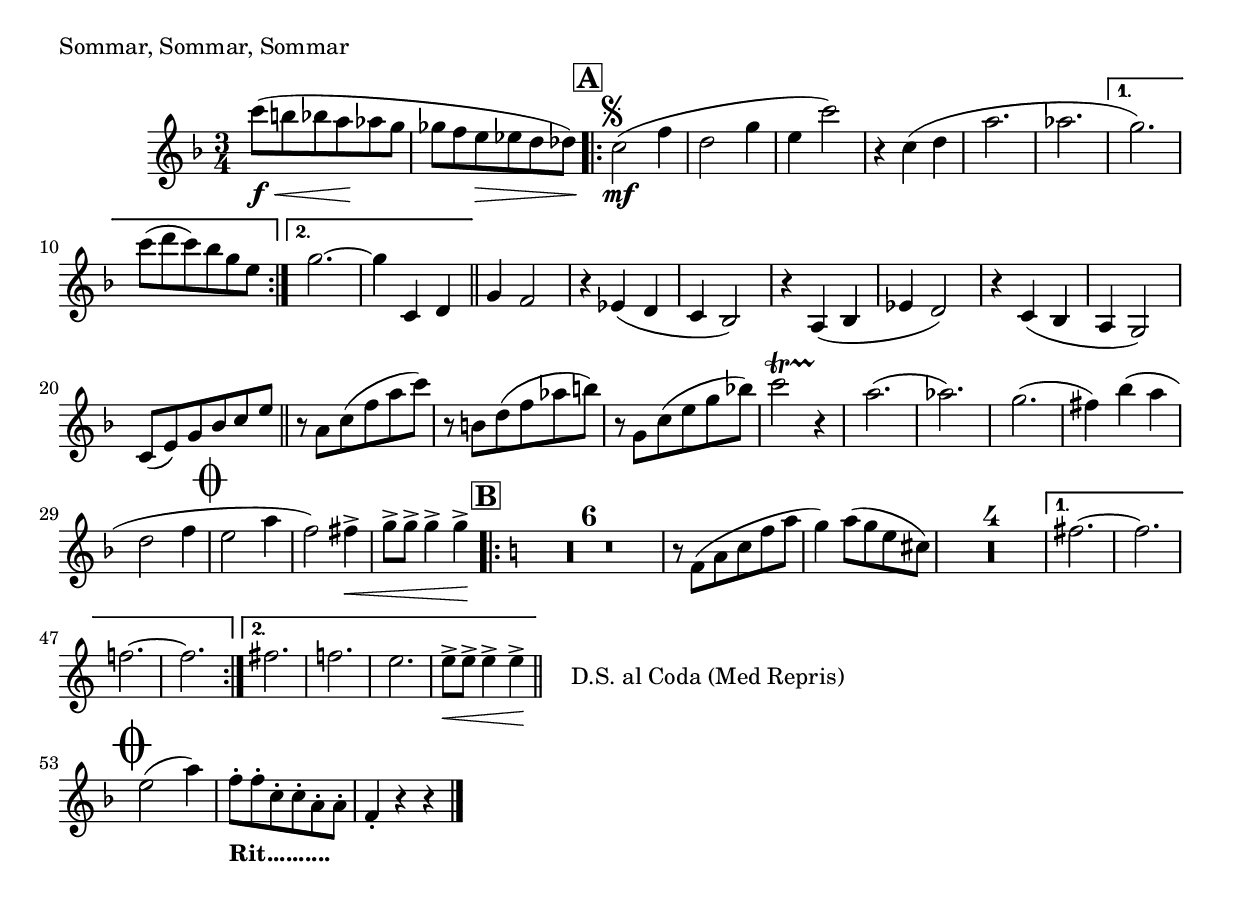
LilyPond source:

\version "2.18.0"
% When ready to include in collection: 1. Comment out paper.
% 				       2. Create include file of relative and
%					  header.
%Comment out from here
%{
#(ly:set-option 'point-and-click #t)
#(set-default-paper-size "a5" 'landscape)
#(set-global-staff-size 18) % set staff-size when ready to print

\include "Marsch_format.ly"

%...to here
%}
  \score {

    % Svenska Polisens Marscher: 1. Sommar, sommar, sommar    
    \relative c''' {
    	    \time 3/4 \key f \major \clef treble
    	    \compressFullBarRests
    	    \set Score.markFormatter = #format-mark-box-alphabet
    	    \override DynamicLineSpanner #'staff-padding = #2
    	    \set Staff.explicitKeySignatureVisibility = #begin-of-line-visible
    	    c8\f\< (b bes a\! aes g |ges f e\> ees d des\!)
    	    
% Rehersal mark A
	\mark \default

        \repeat volta 2 {
        c2\mf^\markup {\bold \musicglyph #"scripts.segno" } 
        (f4 |d2 g4 |e c'2) |r4 c, (d |a'2.  |aes
        }
        \alternative {
        	{g )|c8 (d c) bes g e}
        	{g2.~ |g4 c,, d \bar "||"}
        }
        
        g f2 |r4 ees (d |c bes2) |r4 a (bes |ees d2) |r4 c (bes | a g2) 
        c8 (e) g bes c e \bar "||"
        r8 a, c (f a c) |r8 b, d (f aes b) | r g, c (e g bes!) 
        c2\startTrillSpan r4\stopTrillSpan |a2. ( |aes) |g (|fis4) bes (a
        d,2 f4 
        
        \once \override Score.RehearsalMark.font-size = #4
        \mark \markup { \musicglyph #"scripts.coda" }

        e2 a4 |f2) fis4->\< |g8-> g-> g4-> g->\!
        
% Rehersal mark B
        \mark #2
        \key c \major
        \repeat volta 2 {
        	R2.*6 |r8 f, (a c f a |g4) a8 (g e cis) | R2.*4
        }
        \alternative {
        	{fis2.~ fis f!~ f}
        	{fis2. f! |e |e8->\< e-> e4-> e->\! 
        	 \bar "||"}
        }
    % \cadenzaOn will suppress the bar count and \stopStaff removes the staff lines.
    \cadenzaOn
      \stopStaff
        \once \override TextScript.extra-offset = #'( 2 . -3.5 )
        | s1*0^\markup { D.S. al Coda (Med Repris)} 

        % Increasing the unfold counter will expand the staff-free space
       \repeat unfold 20 {
          s4 s4 s4 s4 s4 s4 s4
          \bar "" }
        % Resume bar count and show staff lines again
     \startStaff
   \cadenzaOff

     % Coda on new line, use this:
     \break
     \once \override Score.RehearsalMark.font-size = #5
     \mark \markup { \musicglyph #"scripts.coda" }

   % The coda
   	\key f \major
   	\override TextScript #'outside-staff-horizontal-padding = #10
	e2 (a4) |f8-._\markup {\bold Rit..........} f-. c-. c-. a-. a-. |f4-. r r
	\bar"|." \break
    } %end relative
    
    \header {
    	    piece = "Sommar, Sommar, Sommar"
    	    composer = "Sten Carlberg" 
    	}
    \layout {
		ragged-last = ##t
    	}    	
  }%end score

